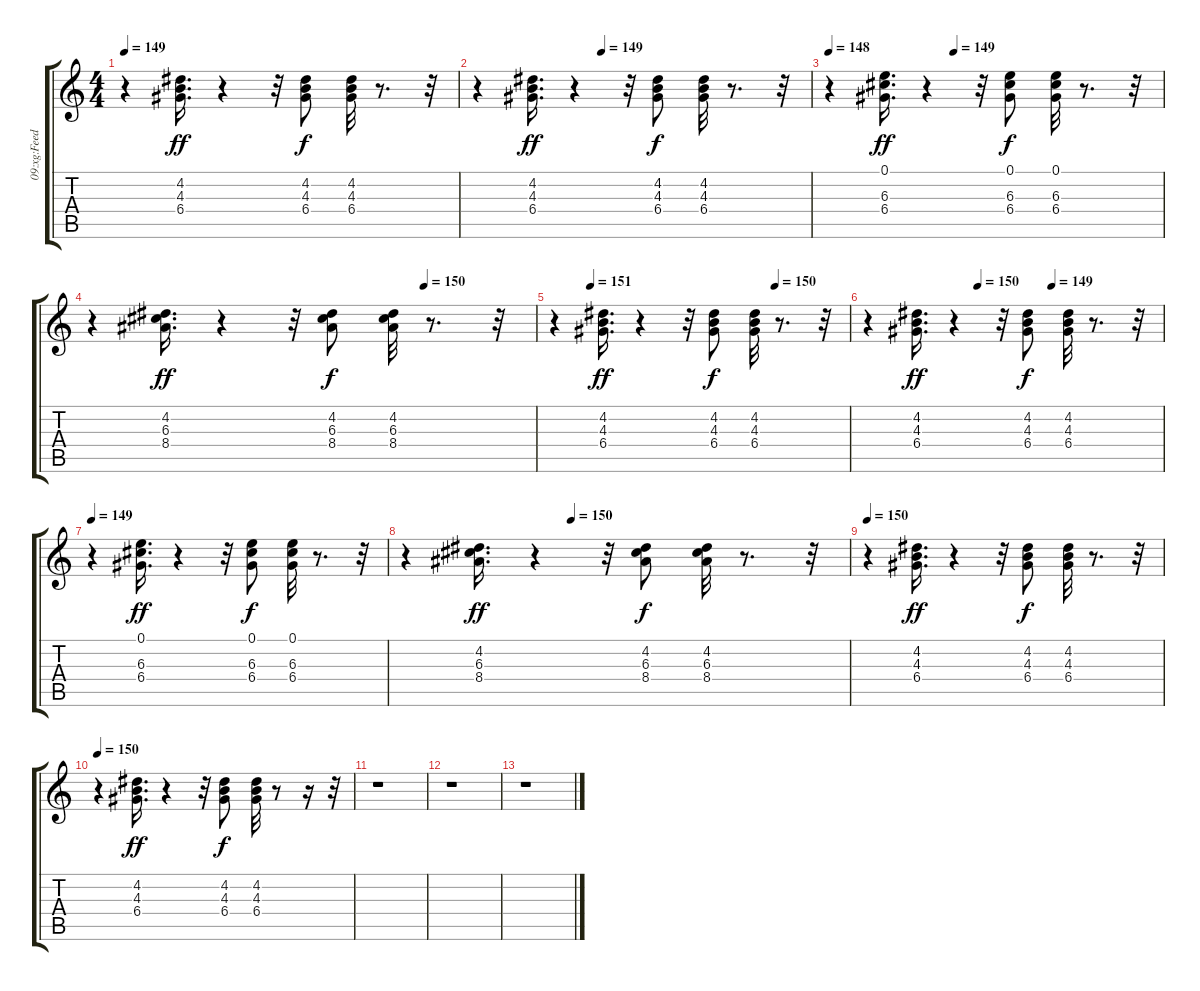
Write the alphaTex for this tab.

\track ("09:xg:Feedback Gtr2" "09:xg:Feed") {instrument distortionguitar}
\staff {score tabs}
\tuning (E4 B3 G3 D3 A2 E2) {hide}
\ts (4 4)
\tempo 149
\clef g2
\ks c
r.4{dy f} (4.2 4.3 6.4).16{d dy ff} r.4 r.32 (4.2 4.3 6.4).8{dy f} (4.2 4.3 6.4).32 r.8{d} r.32 |
\tempo (149 0.375)
r.4 (4.2 4.3 6.4).16{d dy ff} r.4 r.32 (4.2 4.3 6.4).8{dy f} (4.2 4.3 6.4).32 r.8{d} r.32 |
\tempo 148
\tempo (149 0.375)
r.4 (0.1 6.3 6.4).16{d dy ff} r.4 r.32 (0.1 6.3 6.4).8{dy f} (0.1 6.3 6.4).32 r.8{d} r.32 |
\tempo (150 0.75)
r.4 (4.2 6.3 8.4).16{d dy ff} r.4 r.32 (4.2 6.3 8.4).8{dy f} (4.2 6.3 8.4).32 r.8{d} r.32 |
\tempo (151 0.125)
\tempo (150 0.75)
r.4 (4.2 4.3 6.4).16{d dy ff} r.4 r.32 (4.2 4.3 6.4).8{dy f} (4.2 4.3 6.4).32 r.8{d} r.32 |
\tempo (150 0.375)
\tempo (149 0.625)
r.4 (4.2 4.3 6.4).16{d dy ff} r.4 r.32 (4.2 4.3 6.4).8{dy f} (4.2 4.3 6.4).32 r.8{d} r.32 |
\tempo 149
r.4 (0.1 6.3 6.4).16{d dy ff} r.4 r.32 (0.1 6.3 6.4).8{dy f} (0.1 6.3 6.4).32 r.8{d} r.32 |
\tempo (150 0.375)
r.4 (4.2 6.3 8.4).16{d dy ff} r.4 r.32 (4.2 6.3 8.4).8{dy f} (4.2 6.3 8.4).32 r.8{d} r.32 |
\tempo 150
r.4 (4.2 4.3 6.4).16{d dy ff} r.4 r.32 (4.2 4.3 6.4).8{dy f} (4.2 4.3 6.4).32 r.8{d} r.32 |
\tempo 150
r.4 (4.2 4.3 6.4).16{d dy ff} r.4 r.32 (4.2 4.3 6.4).8{dy f} (4.2 4.3 6.4).32 r.8 r.16 r.32 |
r.1 |
r.1 |
r.1
